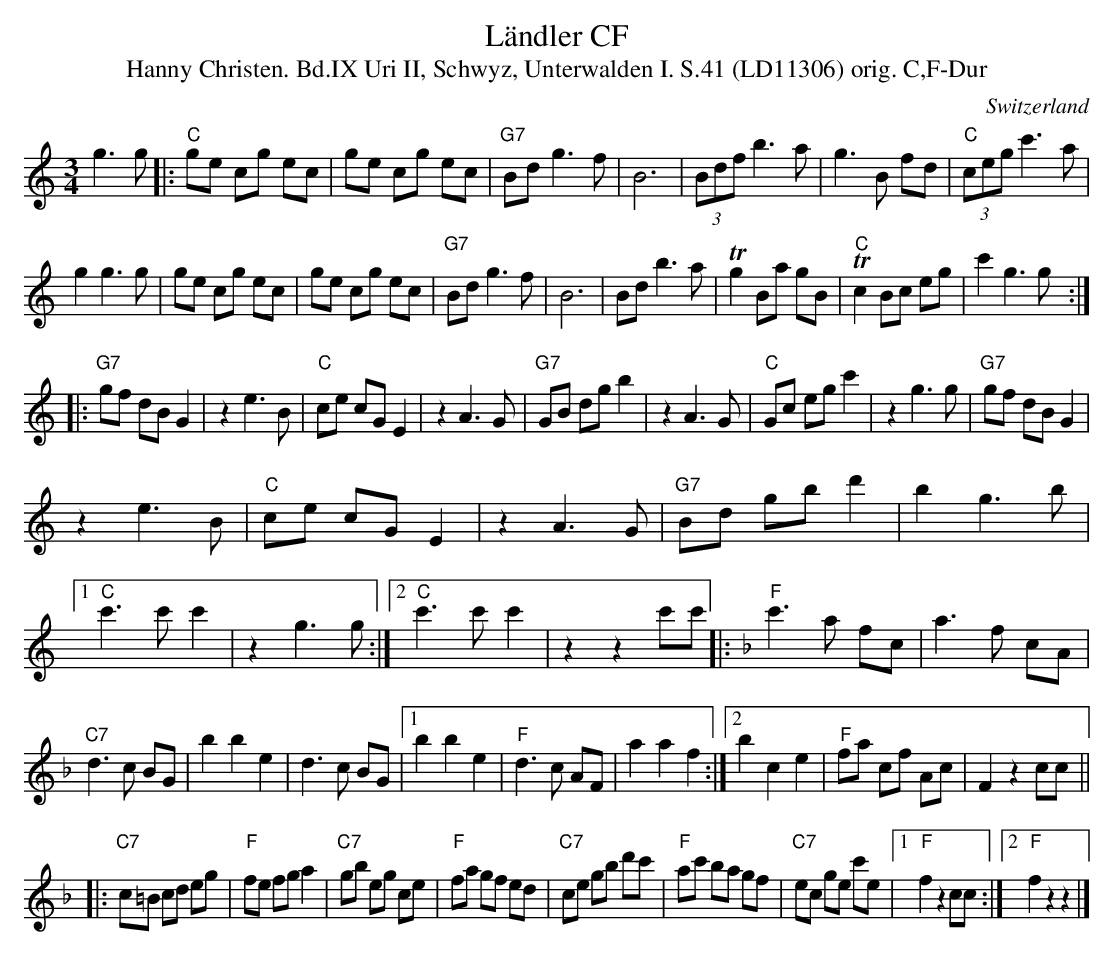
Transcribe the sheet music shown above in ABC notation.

X:1
T: L\"andler CF
T:Hanny Christen. Bd.IX Uri II, Schwyz, Unterwalden I. S.41 (LD11306) orig. C,F-Dur
M:3/4
L:1/8
O:Switzerland
K:C major
g3g |: "C"ge cg ec | ge cg ec | "G7"Bd g3f | B6 | (3Bdf b3a | g3B fd | "C"(3ceg c'3a |
g2 g3g | ge cg ec | ge cg ec | "G7"Bd g3f | B6 | Bd b3a | Tg2 Ba gB | T"C"c2 Bc eg | c'2 g3g :|
|: "G7"gf dB G2 | z2 e3B | "C"ce cG E2 | z2 A3G | "G7"GB dg b2 | z2 A3G | "C"Gc eg c'2 | z2 g3g | "G7"gf dB G2 |
z2 e3B | "C"ce cG E2 | z2 A3G | "G7"Bd gb d'2 | b2 g3b |1 "C"c'3c' c'2 | z2 g3g :|2 "C"c'3c' c'2 | z2z2c'c' |: [K:F] "F"c'3a fc | a3f cA |
"C7"d3c BG | b2b2e2 | d3c BG |1 b2b2e2 | "F"d3c AF | a2a2f2 :|2 b2c2e2 | "F"fa cf Ac | F2 z2 cc ||
|: "C7"c=B cd eg | "F"fe fg a2 | "C7"gb eg ce | "F"fa gf ed | "C7"ce gb d'c' | "F"ac' ba gf | "C7"ec ge c'e |1 "F"f2z2cc :|2 "F"f2 z2z2 |]
